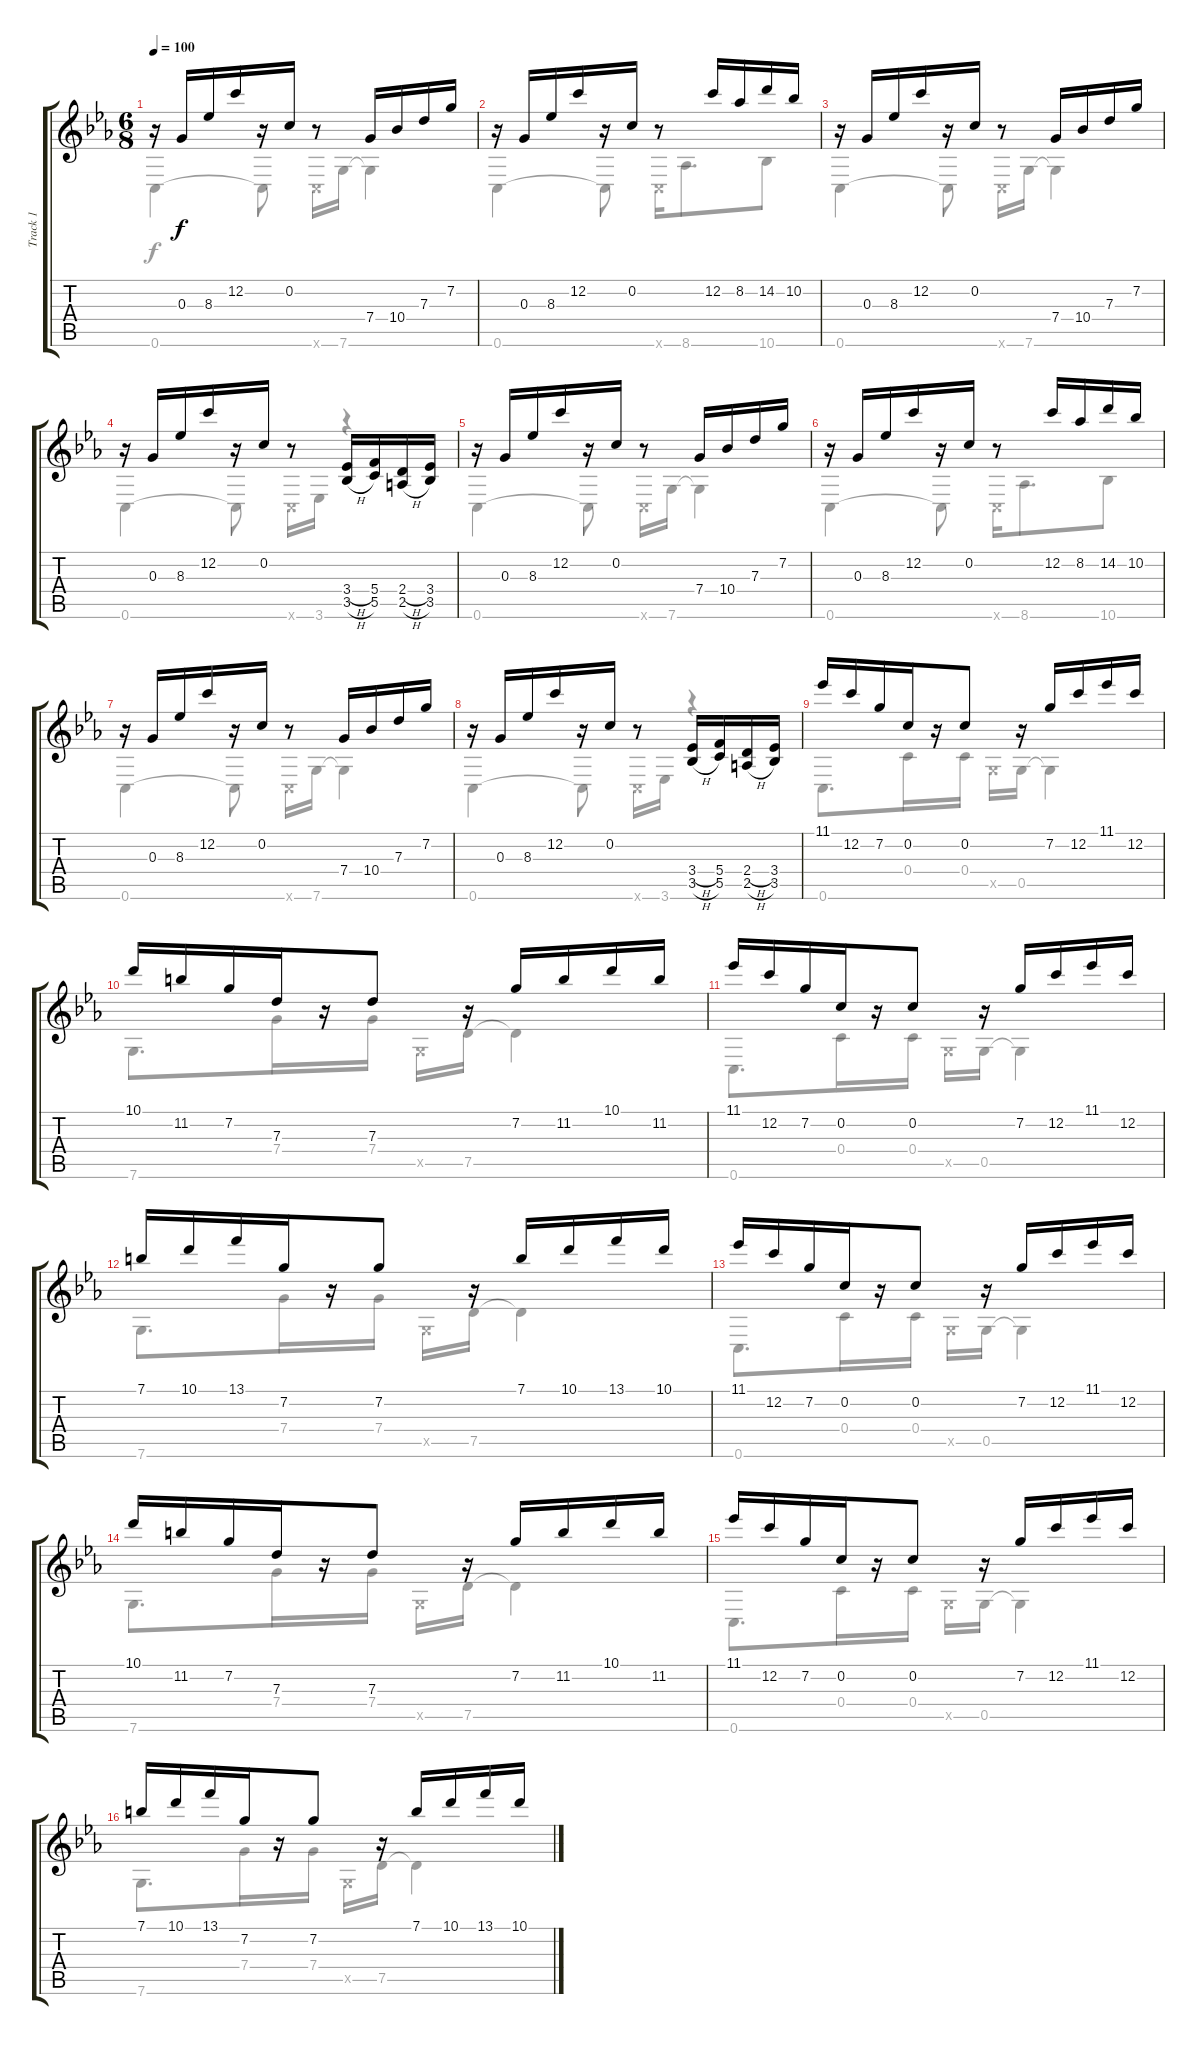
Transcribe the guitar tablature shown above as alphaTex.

\track ("Track 1" "Track 1") {instrument acousticguitarsteel}
\staff {score tabs}
\tuning (E4 C4 G3 C3 G2 C2) {hide}
\voice
\ts (6 8)
\tempo 100
\clef g2
\ks cminor
r.16{dy f instrument acousticguitarsteel} 0.3.16 8.3.16 12.2.16 r.16 0.2.16 r.8 7.4.16 10.4.16 7.3.16 7.2.16 |
r.16 0.3.16 8.3.16 12.2.16 r.16 0.2.16 r.8 12.2.16 8.2.16 14.2.16 10.2.16 |
r.16 0.3.16 8.3.16 12.2.16 r.16 0.2.16 r.8 7.4.16 10.4.16 7.3.16 7.2.16 |
r.16 0.3.16 8.3.16 12.2.16 r.16 0.2.16 r.8 (3.4{h} 3.5{h}).16 (5.4 5.5).16 (2.4{h} 2.5{h}).16 (3.4 3.5).16 |
r.16 0.3.16 8.3.16 12.2.16 r.16 0.2.16 r.8 7.4.16 10.4.16 7.3.16 7.2.16 |
r.16 0.3.16 8.3.16 12.2.16 r.16 0.2.16 r.8 12.2.16 8.2.16 14.2.16 10.2.16 |
r.16 0.3.16 8.3.16 12.2.16 r.16 0.2.16 r.8 7.4.16 10.4.16 7.3.16 7.2.16 |
r.16 0.3.16 8.3.16 12.2.16 r.16 0.2.16 r.8 (3.4{h} 3.5{h}).16 (5.4 5.5).16 (2.4{h} 2.5{h}).16 (3.4 3.5).16 |
11.1.16 12.2.16 7.2.16 0.2.16 r.16 0.2.8 r.16 7.2.16 12.2.16 11.1.16 12.2.16 |
10.1.16 11.2.16 7.2.16 7.3.16 r.16 7.3.8 r.16 7.2.16 11.2.16 10.1.16 11.2.16 |
11.1.16 12.2.16 7.2.16 0.2.16 r.16 0.2.8 r.16 7.2.16 12.2.16 11.1.16 12.2.16 |
7.1.16 10.1.16 13.1.16 7.2.16 r.16 7.2.8 r.16 7.1.16 10.1.16 13.1.16 10.1.16 |
11.1.16 12.2.16 7.2.16 0.2.16 r.16 0.2.8 r.16 7.2.16 12.2.16 11.1.16 12.2.16 |
10.1.16 11.2.16 7.2.16 7.3.16 r.16 7.3.8 r.16 7.2.16 11.2.16 10.1.16 11.2.16 |
11.1.16 12.2.16 7.2.16 0.2.16 r.16 0.2.8 r.16 7.2.16 12.2.16 11.1.16 12.2.16 |
7.1.16 10.1.16 13.1.16 7.2.16 r.16 7.2.8 r.16 7.1.16 10.1.16 13.1.16 10.1.16
\voice
\clef g2
\ottava regular
\simile none
\ks cminor
0.6.4{dy f} 0.6{t}.8 0.6{x}.16 7.6.16 7.6{t}.4 |
0.6.4 0.6{t}.8 0.6{x}.16 8.6.8{d} 10.6.8 |
0.6.4 0.6{t}.8 0.6{x}.16 7.6.16 7.6{t}.4 |
0.6.4 0.6{t}.8 0.6{x}.16 3.6.16 r.4 |
0.6.4 0.6{t}.8 0.6{x}.16 7.6.16 7.6{t}.4 |
0.6.4 0.6{t}.8 0.6{x}.16 8.6.8{d} 10.6.8 |
0.6.4 0.6{t}.8 0.6{x}.16 7.6.16 7.6{t}.4 |
0.6.4 0.6{t}.8 0.6{x}.16 3.6.16 r.4 |
0.6.8{d} 0.4.16 r.16 0.4.16 0.5{x}.16 0.5.16 0.5{t}.4 |
7.6.8{d} 7.4.16 r.16 7.4.16 0.5{x}.16 7.5.16 7.5{t}.4 |
0.6.8{d} 0.4.16 r.16 0.4.16 0.5{x}.16 0.5.16 0.5{t}.4 |
7.6.8{d} 7.4.16 r.16 7.4.16 0.5{x}.16 7.5.16 7.5{t}.4 |
0.6.8{d} 0.4.16 r.16 0.4.16 0.5{x}.16 0.5.16 0.5{t}.4 |
7.6.8{d} 7.4.16 r.16 7.4.16 0.5{x}.16 7.5.16 7.5{t}.4 |
0.6.8{d} 0.4.16 r.16 0.4.16 0.5{x}.16 0.5.16 0.5{t}.4 |
7.6.8{d} 7.4.16 r.16 7.4.16 0.5{x}.16 7.5.16 7.5{t}.4
